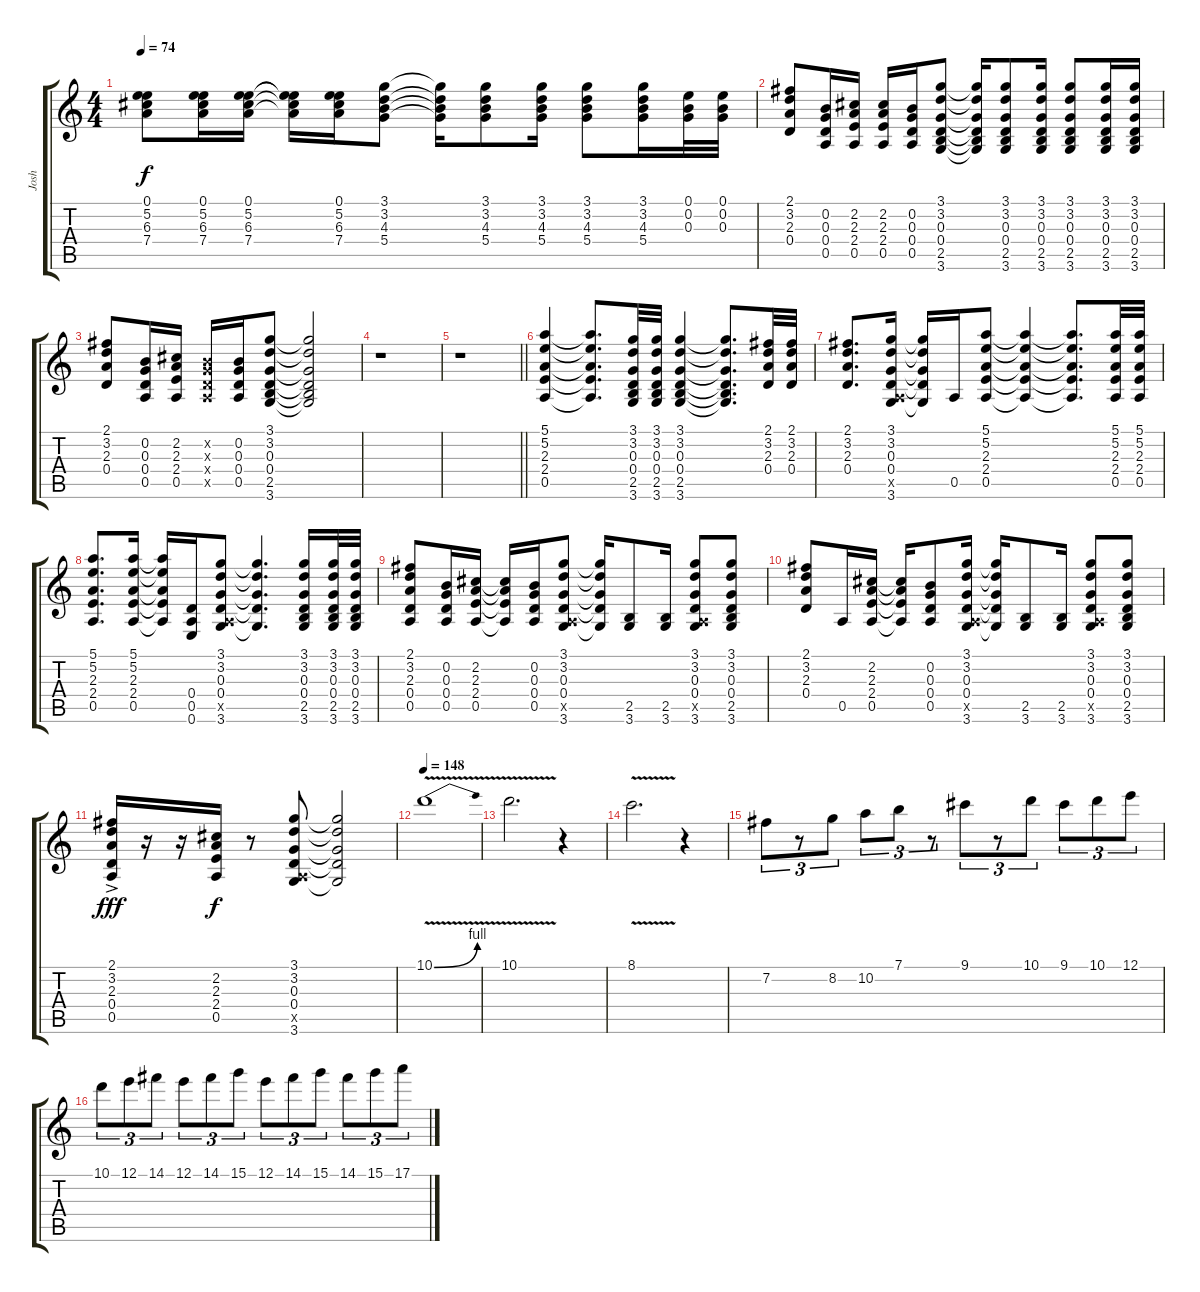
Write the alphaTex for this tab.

\track ("Josh" "Josh") {instrument acousticguitarsteel}
\staff {score tabs}
\tuning (E4 B3 G3 D3 A2 E2) {hide}
\ts (4 4)
\tempo 74
\clef g2
\ks c
(0.1 5.2 6.3 7.4).8{dy f} (0.1 5.2 6.3 7.4).16 (0.1 5.2 6.3 7.4).16 (0.1{t} 5.2{t} 6.3{t} 7.4{t}).16 (0.1 5.2 6.3 7.4).16 (3.1 3.2 4.3 5.4).8 (3.1{t} 3.2{t} 4.3{t} 5.4{t}).16 (3.1 3.2 4.3 5.4).8 (3.1 3.2 4.3 5.4).16 (3.1 3.2 4.3 5.4).8 (3.1 3.2 4.3 5.4).16 (0.1 0.2 0.3).32 (0.1 0.2 0.3).32 |
(2.1 3.2 2.3 0.4).8 (0.2 0.3 0.4 0.5).16 (2.2 2.3 2.4 0.5).16 (2.2 2.3 2.4 0.5).16 (0.2 0.3 0.4 0.5).16 (3.1 3.2 0.3 0.4 2.5 3.6).8 (3.1{t} 3.2{t} 0.3{t} 0.4{t} 2.5{t} 3.6{t}).16 (3.1 3.2 0.3 0.4 2.5 3.6).8 (3.1 3.2 0.3 0.4 2.5 3.6).16 (3.1 3.2 0.3 0.4 2.5 3.6).8 (3.1 3.2 0.3 0.4 2.5 3.6).16 (3.1 3.2 0.3 0.4 2.5 3.6).16 |
(2.1 3.2 2.3 0.4).8 (0.2 0.3 0.4 0.5).16 (2.2 2.3 2.4 0.5).16 (0.2{x} 0.3{x} 0.4{x} 0.5{x}).16 (0.2 0.3 0.4 0.5).16 (3.1 3.2 0.3 0.4 2.5 3.6).8 (3.1{t} 3.2{t} 0.3{t} 0.4{t} 2.5{t} 3.6{t}).2 |
r.1 |
\barLineRight lightlight
r.1 |
(5.1 5.2 2.3 2.4 0.5).4{instrument distortionguitar} (5.1{t} 5.2{t} 2.3{t} 2.4{t} 0.5{t}).8{d} (3.1 3.2 0.3 0.4 2.5 3.6).32 (3.1 3.2 0.3 0.4 2.5 3.6).32 (3.1 3.2 0.3 0.4 2.5 3.6).4 (3.1{t} 3.2{t} 0.3{t} 0.4{t} 2.5{t} 3.6{t}).8{d} (2.1 3.2 2.3 0.4).32 (2.1 3.2 2.3 0.4).32 |
(2.1 3.2 2.3 0.4).8{d} (3.1 3.2 0.3 0.4 0.5{x} 3.6).16 (3.1{t} 3.2{t} 0.3{t} 0.4{t} 3.6{t}).16 0.5.16 (5.1 5.2 2.3 2.4 0.5).8 (5.1{t} 5.2{t} 2.3{t} 2.4{t} 0.5{t}).4 (5.1{t} 5.2{t} 2.3{t} 2.4{t} 0.5{t}).8{d} (5.1 5.2 2.3 2.4 0.5).32 (5.1 5.2 2.3 2.4 0.5).32 |
(5.1 5.2 2.3 2.4 0.5).8{d} (5.1 5.2 2.3 2.4 0.5).16 (5.1{t} 5.2{t} 2.3{t} 2.4{t} 0.5{t}).16 (0.4 0.5 0.6).16 (3.1 3.2 0.3 0.4 0.5{x} 3.6).8 (3.1{t} 3.2{t} 0.3{t} 0.4{t} 3.6{t}).4{d} (3.1 3.2 0.3 0.4 2.5 3.6).16 (3.1 3.2 0.3 0.4 2.5 3.6).32 (3.1 3.2 0.3 0.4 2.5 3.6).32 |
(2.1 3.2 2.3 0.4 0.5).8 (0.2 0.3 0.4 0.5).16 (2.2 2.3 2.4 0.5).16 (2.2{t} 2.3{t} 2.4{t} 0.5{t}).16 (0.2 0.3 0.4 0.5).16 (3.1 3.2 0.3 0.4 0.5{x} 3.6).8 (3.1{t} 3.2{t} 0.3{t} 0.4{t} 3.6{t}).16 (2.5 3.6).8 (2.5 3.6).16 (3.1 3.2 0.3 0.4 0.5{x} 3.6).8 (3.1 3.2 0.3 0.4 2.5 3.6).8 |
(2.1 3.2 2.3 0.4).8 0.5.16 (2.2 2.3 2.4 0.5).16 (2.2{t} 2.3{t} 2.4{t} 0.5{t}).16 (0.2 0.3 0.4 0.5).8 (3.1 3.2 0.3 0.4 0.5{x} 3.6).16 (3.1{t} 3.2{t} 0.3{t} 0.4{t} 3.6{t}).16 (2.5 3.6).8 (2.5 3.6).16 (3.1 3.2 0.3 0.4 0.5{x} 3.6).8 (3.1 3.2 0.3 0.4 2.5 3.6).8 |
(2.1{ac} 3.2 2.3 0.4 0.5).16{dy fff} r.16 r.16 (2.2 2.3 2.4 0.5).16{dy f} r.8 (3.1 3.2 0.3 0.4 0.5{x} 3.6).8 (3.1{t} 3.2{t} 0.3{t} 0.4{t} 3.6{t}).2 |
\tempo 148
10.1{be (bend 0 0 60 4) v}.1{volume 13} |
10.1{v}.2{d} r.4 |
8.1{v}.2{d} r.4 |
7.2.8{tu (3 2)} r.8{tu (3 2)} 8.2.8{tu (3 2)} 10.2.8{tu (3 2)} 7.1.8{tu (3 2)} r.8{tu (3 2)} 9.1.8{tu (3 2)} r.8{tu (3 2)} 10.1.8{tu (3 2)} 9.1.8{tu (3 2)} 10.1.8{tu (3 2)} 12.1.8{tu (3 2)} |
10.1.8{tu (3 2)} 12.1.8{tu (3 2)} 14.1.8{tu (3 2)} 12.1.8{tu (3 2)} 14.1.8{tu (3 2)} 15.1.8{tu (3 2)} 12.1.8{tu (3 2)} 14.1.8{tu (3 2)} 15.1.8{tu (3 2)} 14.1.8{tu (3 2)} 15.1.8{tu (3 2)} 17.1.8{tu (3 2)}
